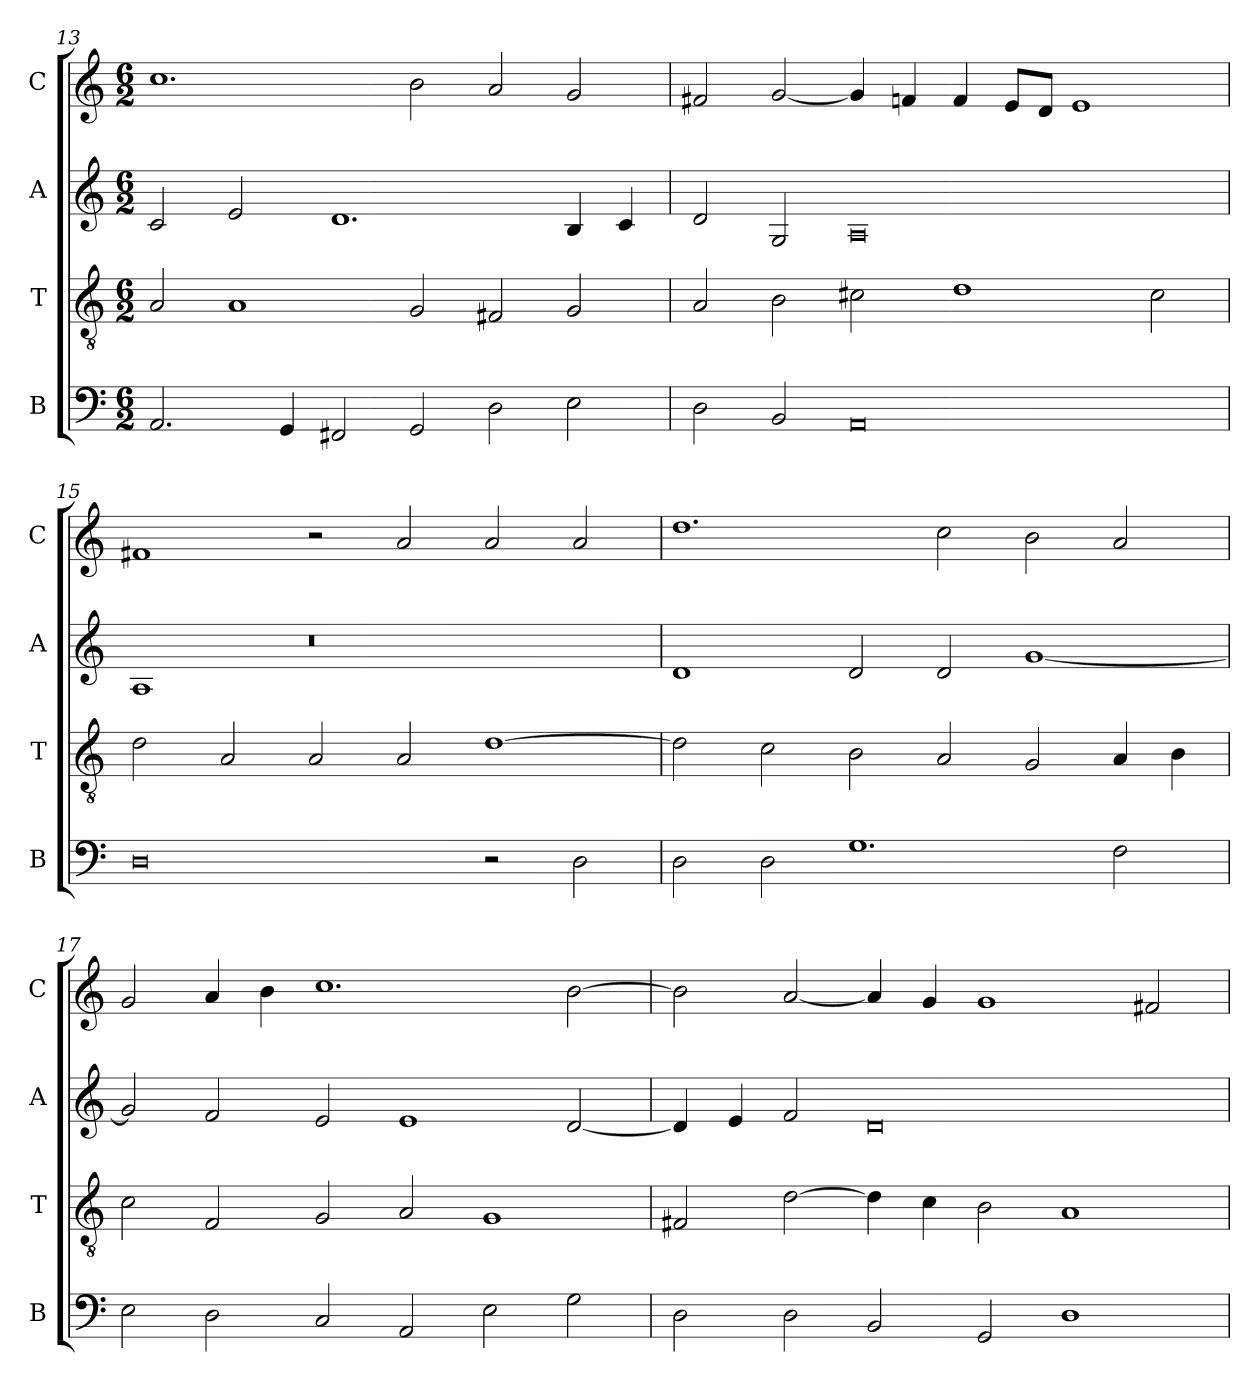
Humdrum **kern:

**kern	**kern	**kern	**kern
*part4	*part3	*part2	*part1
*staff4	*staff3	*staff2	*staff1
*I"B	*I"T	*I"A	*I"C
*I'B	*I'T	*I'A	*I'C
*clefF4	*clefGv2	*clefG2	*clefG2
*	*ITrd7c12	*	*
*k[]	*k[]	*k[]	*k[]
*C:	*C:	*C:	*C:
*M6/2	*M6/2	*M6/2	*M6/2
=13	=13	=13	=13
2.AAi/	2AAi/	2ci/	1.cci
.	1AAi	2ei/	.
4GGi/	.	.	.
2FF#Xi/	.	1.di	.
2GGi/	2GGi/	.	2bi\
2Di\	2FF#Xi/	.	2ai/
2Ei\	2GGi/	4Bi/	2gi/
.	.	4ci/	.
!!LO:PB:g=z
=14	=14	=14	=14
2Di\	2AAi/	2di/	2f#Xi/
2BBi/	2BBi\	2Gi/	[<2gi/
0AAi	2C#Xi\	0Ai	4gi/]
.	.	.	4fni/
.	1Di	.	4fi/
.	.	.	8ei/L
.	.	.	8di/J
.	.	.	1ei
.	2C#i\	.	.
=15	=15	=15	=15
0Di	2Di\	1Ai	1f#Xi
.	2AAi/	.	.
.	2AAi/	0r	2r
.	2AAi/	.	2ai/
2r	[>1Di	.	2ai/
2Di\	.	.	2ai/
!!LO:LB:g=z
=16	=16	=16	=16
2Di\	2Di\]	1di	1.ddi
2Di\	2Ci\	.	.
1.Gi	2BBi\	2di/	.
.	2AAi/	2di/	2cci\
.	2GGi/	[<1gi	2bi\
2Fi\	4AAi/	.	2ai/
.	4BBi\	.	.
=17	=17	=17	=17
2Ei\	2Ci\	2gi/]	2gi/
2Di\	2FFi/	2fi/	4ai/
.	.	.	4bi\
2Ci/	2GGi/	2ei/	1.cci
2AAi/	2AAi/	1ei	.
2Ei\	1GGi	.	.
2Gi\	.	[<2di/	[>2bi\
!!LO:PB:g=z
=18	=18	=18	=18
2Di\	2FF#Xi/	4di/]	2bi\]
.	.	4ei/	.
2Di\	[>2Di\	2fi/	[<2ai/
2BBi/	4Di\]	0di	4ai/]
.	4Ci\	.	4gi/
2GGi/	2BBi\	.	1gi
1Di	1AAi	.	.
.	.	.	2f#Xi/
=	=	=	=
*-	*-	*-	*-
